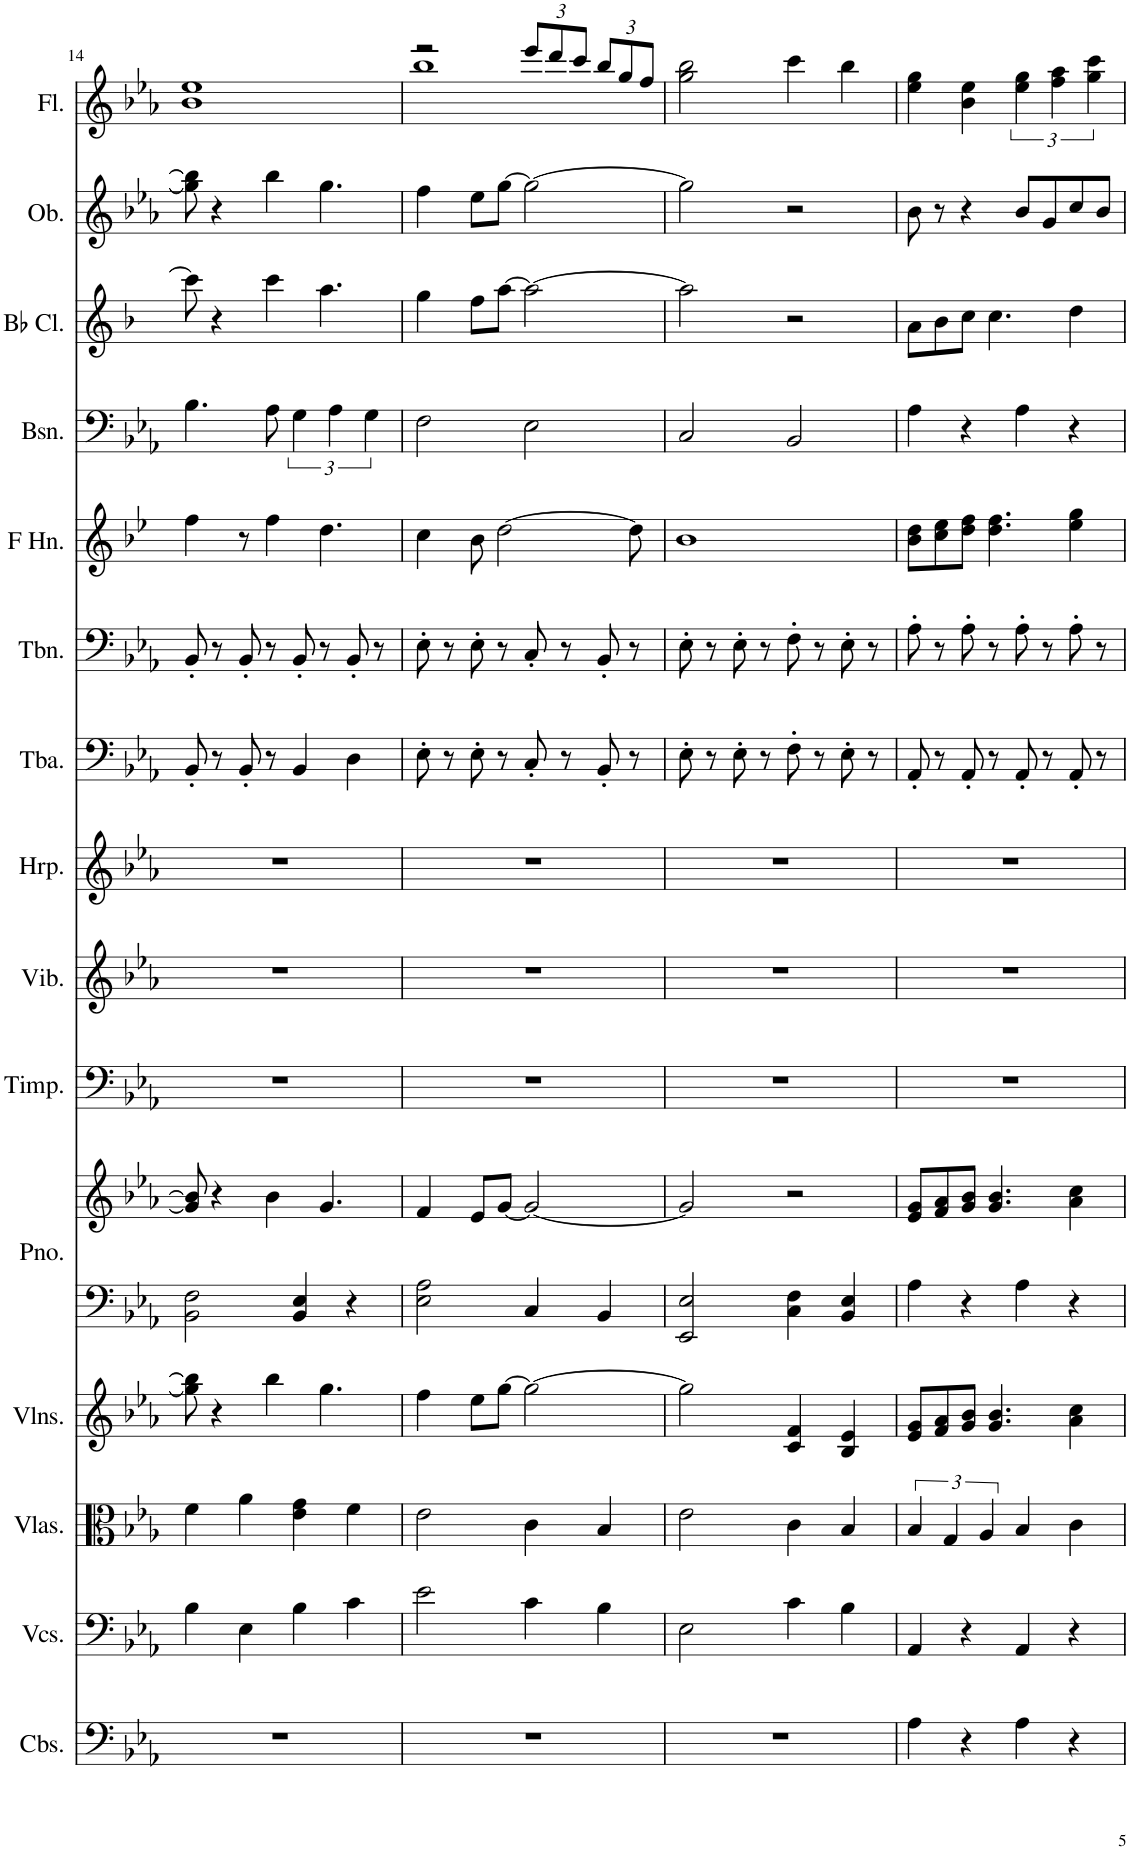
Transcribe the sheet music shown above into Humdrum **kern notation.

**kern	**kern	**kern	**kern	**kern	**kern	**kern	**kern	**kern	**kern	**kern	**kern	**kern	**kern	**kern	**kern
*part15	*part14	*part13	*part12	*part11	*part11	*part10	*part9	*part8	*part7	*part6	*part5	*part4	*part3	*part2	*part1
*staff16	*staff15	*staff14	*staff13	*staff12	*staff11	*staff10	*staff9	*staff8	*staff7	*staff6	*staff5	*staff4	*staff3	*staff2	*staff1
*I"Contrabasses	*I"Violoncellos	*I"Violas	*I"Violins	*I"Piano	*	*I"Timpani	*I"Vibraphone	*I"Harp	*I"Tuba	*I"Trombone	*I"Horn in F	*I"Bassoon	*I"Bb Clarinet	*I"Oboe	*I"Flute
*I'Cbs.	*I'Vcs.	*I'Vlas.	*I'Vlns.	*I'Pno.	*	*I'Timp.	*I'Vib.	*I'Hrp.	*I'Tba.	*I'Tbn.	*	*I'Bsn.	*I'Bb Cl.	*I'Ob.	*I'Fl.
!!LO:PB:g=z
*clefF4	*clefF4	*clefC3	*clefG2	*clefF4	*clefG2	*clefF4	*clefG2	*clefG2	*clefF4	*clefF4	*clefG2	*clefF4	*clefG2	*clefG2	*clefG2
*Trd7c12	*	*	*	*	*	*	*	*	*	*	*Trd4c7	*	*Trd1c2	*	*
*k[b-e-a-]	*k[b-e-a-]	*k[b-e-a-]	*k[b-e-a-]	*k[b-e-a-]	*k[b-e-a-]	*k[b-e-a-]	*k[b-e-a-]	*k[b-e-a-]	*k[b-e-a-]	*k[b-e-a-]	*k[b-e-]	*k[b-e-a-]	*k[b-]	*k[b-e-a-]	*k[b-e-a-]
*M4/4	*M4/4	*M4/4	*M4/4	*M4/4	*M4/4	*M4/4	*M4/4	*M4/4	*M4/4	*M4/4	*M4/4	*M4/4	*M4/4	*M4/4	*M4/4
=14	=14	=14	=14	=14	=14	=14	=14	=14	=14	=14	=14	=14	=14	=14	=14
1r	4B-\	4f\	8gg\] 8bb-\]	2BB-\ 2F\	8g/] 8b-/]	1r	1r	1r	8BB-'/	8BB-'/	4ff\	4.B-\	8ccc\]	8gg\] 8bb-\]	1b- 1ee-
.	.	.	4r	.	4r	.	.	.	8r	8r	.	.	4r	4r	.
.	4E-\	4a-\	.	.	.	.	.	.	8BB-'/	8BB-'/	8r	.	.	.	.
.	.	.	4bb-\	.	4b-\	.	.	.	8r	8r	4ff\	8A-\	4ccc\	4bb-\	.
.	4B-\	4e-\ 4g\	.	4BB-/ 4E-/	.	.	.	.	4BB-/	8BB-'/	.	6G\	.	.	.
.	.	.	4.gg\	.	4.g/	.	.	.	.	8r	4.dd\	.	4.aa\	4.gg\	.
.	.	.	.	.	.	.	.	.	.	.	.	6A-\	.	.	.
.	4c\	4f\	.	4r	.	.	.	.	4D\	8BB-'/	.	.	.	.	.
.	.	.	.	.	.	.	.	.	.	.	.	6G\	.	.	.
.	.	.	.	.	.	.	.	.	.	8r	.	.	.	.	.
=15	=15	=15	=15	=15	=15	=15	=15	=15	=15	=15	=15	=15	=15	=15	=15
*	*	*	*	*	*	*	*	*	*	*	*	*	*	*	*^
1r	2e-\	2e-\	4ff\	2E-\ 2A-\	4f/	1r	1r	1r	8E-'\	8E-'\	4cc\	2F\	4gg\	4ff\	2r	1bb-
.	.	.	.	.	.	.	.	.	8r	8r	.	.	.	.	.	.
.	.	.	8ee-\L	.	8e-/L	.	.	.	8E-'\	8E-'\	8b-\	.	8ff\L	8ee-\L	.	.
.	.	.	[8gg\J	.	[8g/J	.	.	.	8r	8r	[2dd\	.	[8aa\J	[8gg\J	.	.
*	*	*	*	*	*	*	*	*	*	*	*	*	*	*	*Xbrackettup	*
.	4c\	4c\	2gg\_	4C/	2g/_	.	.	.	8C'/	8C'/	.	2E-\	2aa\_	2gg\_	12eee-/L	.
.	.	.	.	.	.	.	.	.	.	.	.	.	.	.	12ddd/	.
.	.	.	.	.	.	.	.	.	8r	8r	.	.	.	.	.	.
.	.	.	.	.	.	.	.	.	.	.	.	.	.	.	12ccc/J	.
.	4B-\	4B-/	.	4BB-/	.	.	.	.	8BB-'/	8BB-'/	.	.	.	.	12bb-/L	.
.	.	.	.	.	.	.	.	.	.	.	.	.	.	.	12gg/	.
.	.	.	.	.	.	.	.	.	8r	8r	8dd\]	.	.	.	.	.
.	.	.	.	.	.	.	.	.	.	.	.	.	.	.	12ff/J	.
*	*	*	*	*	*	*	*	*	*	*	*	*	*	*	*v	*v
=16	=16	=16	=16	=16	=16	=16	=16	=16	=16	=16	=16	=16	=16	=16	=16
1r	2E-\	2e-\	2gg\]	2EE-/ 2E-/	2g/]	1r	1r	1r	8E-'\	8E-'\	1b-	2C/	2aa\]	2gg\]	2gg\ 2bb-\
.	.	.	.	.	.	.	.	.	8r	8r	.	.	.	.	.
.	.	.	.	.	.	.	.	.	8E-'\	8E-'\	.	.	.	.	.
.	.	.	.	.	.	.	.	.	8r	8r	.	.	.	.	.
.	4c\	4c\	4c/ 4f/	4C\ 4F\	2r	.	.	.	8F'\	8F'\	.	2BB-/	2r	2r	4ccc\
.	.	.	.	.	.	.	.	.	8r	8r	.	.	.	.	.
.	4B-\	4B-/	4B-/ 4e-/	4BB-/ 4E-/	.	.	.	.	8E-'\	8E-'\	.	.	.	.	4bb-\
.	.	.	.	.	.	.	.	.	8r	8r	.	.	.	.	.
=17	=17	=17	=17	=17	=17	=17	=17	=17	=17	=17	=17	=17	=17	=17	=17
4A-\	4AA-/	6B-/	8e-/ 8g/L	4A-\	8e-/ 8g/L	1r	1r	1r	8AA-'/	8A-'\	8b-\ 8dd\L	4A-\	8a\L	8b-\	4ee-\ 4gg\
.	.	.	8f/ 8a-/	.	8f/ 8a-/	.	.	.	8r	8r	8cc\ 8ee-\	.	8b-\	8r	.
.	.	6G/	.	.	.	.	.	.	.	.	.	.	.	.	.
4r	4r	.	8g/ 8b-/J	4r	8g/ 8b-/J	.	.	.	8AA-'/	8A-'\	8dd\ 8ff\J	4r	8cc\J	4r	4b-\ 4ee-\
.	.	6A-/	.	.	.	.	.	.	.	.	.	.	.	.	.
.	.	.	4.g/ 4.b-/	.	4.g/ 4.b-/	.	.	.	8r	8r	4.dd\ 4.ff\	.	4.cc\	.	.
*	*	*	*	*	*	*	*	*	*	*	*	*	*	*	*brackettup
4A-\	4AA-/	4B-/	.	4A-\	.	.	.	.	8AA-'/	8A-'\	.	4A-\	.	8b-/L	6ee-\ 6gg\
.	.	.	.	.	.	.	.	.	8r	8r	.	.	.	8g/	.
.	.	.	.	.	.	.	.	.	.	.	.	.	.	.	6ff\ 6aa-\
4r	4r	4c\	4a-\ 4cc\	4r	4a-\ 4cc\	.	.	.	8AA-'/	8A-'\	4ee-\ 4gg\	4r	4dd\	8cc/	.
.	.	.	.	.	.	.	.	.	.	.	.	.	.	.	6gg\ 6ccc\
.	.	.	.	.	.	.	.	.	8r	8r	.	.	.	8b-/J	.
=	=	=	=	=	=	=	=	=	=	=	=	=	=	=	=
*-	*-	*-	*-	*-	*-	*-	*-	*-	*-	*-	*-	*-	*-	*-	*-
